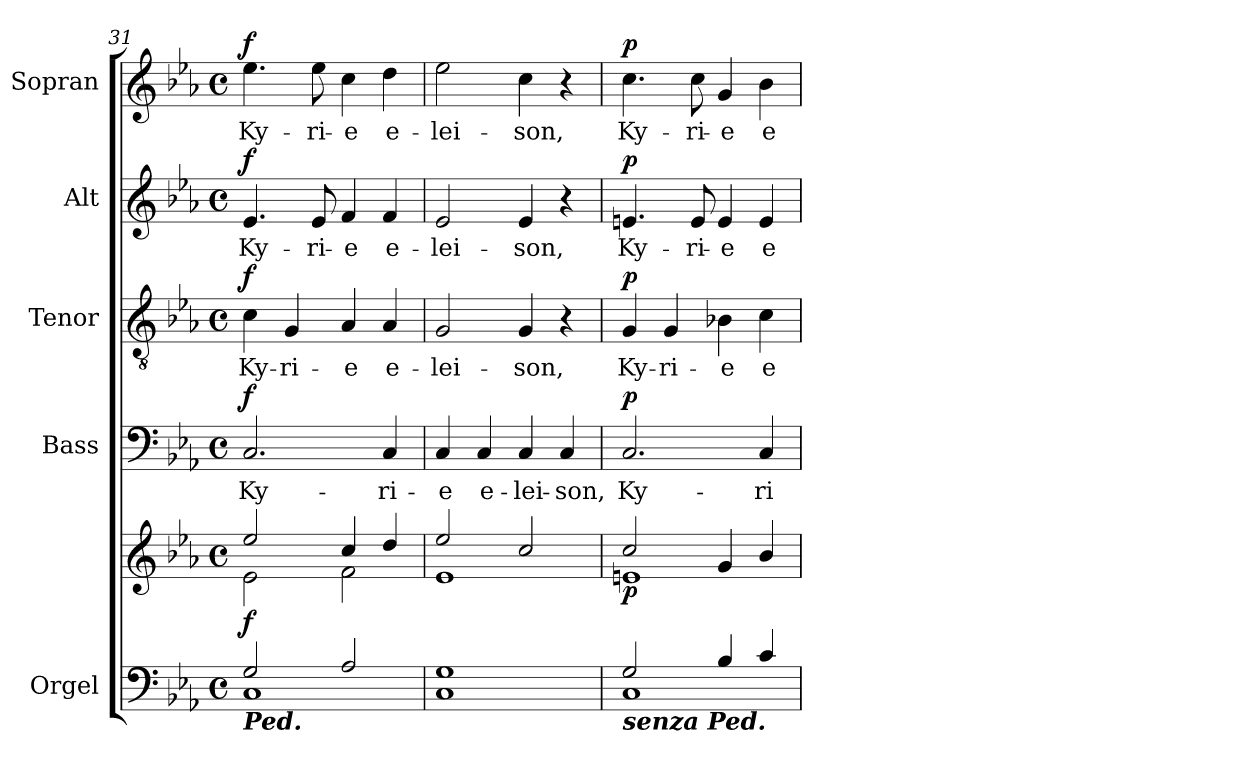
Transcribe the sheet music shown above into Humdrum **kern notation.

**kern	**kern	**dynam	**kern	**text	**dynam	**kern	**text	**dynam	**kern	**text	**dynam	**kern	**text	**dynam
*part5	*part5	*part5	*part4	*part4	*part4	*part3	*part3	*part3	*part2	*part2	*part2	*part1	*part1	*part1
*staff6	*staff5	*staff5/6	*staff4	*staff4	*staff4	*staff3	*staff3	*staff3	*staff2	*staff2	*staff2	*staff1	*staff1	*staff1
*I"Orgel	*	*	*I"Bass	*	*	*I"Tenor	*	*	*I"Alt	*	*	*I"Sopran	*	*
*I'Org.	*	*	*I'B.	*	*	*I'T.	*	*	*I'A.	*	*	*I'S.	*	*
*clefF4	*clefG2	*	*clefF4	*	*	*clefGv2	*	*	*clefG2	*	*	*clefG2	*	*
*k[b-e-a-]	*k[b-e-a-]	*	*k[b-e-a-]	*	*	*k[b-e-a-]	*	*	*k[b-e-a-]	*	*	*k[b-e-a-]	*	*
*E-:	*E-:	*	*E-:	*	*	*E-:	*	*	*E-:	*	*	*E-:	*	*
*M4/4	*M4/4	*	*M4/4	*	*	*M4/4	*	*	*M4/4	*	*	*M4/4	*	*
*met(c)	*met(c)	*	*met(c)	*	*	*met(c)	*	*	*met(c)	*	*	*met(c)	*	*
=31	=31	=31	=31	=31	=31	=31	=31	=31	=31	=31	=31	=31	=31	=31
*^	*^	*	*	*	*	*	*	*	*	*	*	*	*	*
!LO:TX:b:Bi:t=Ped.	!	!	!	!	!	!	!	!	!	!	!	!	!	!	!	!
!	!	!	!	!LO:DY:b	!	!LO:LY:b	!LO:DY:a	!	!LO:LY:b	!LO:DY:a	!	!LO:LY:b	!LO:DY:a	!	!LO:LY:b	!LO:DY:a
2G/	1C	2ee-/	2e-\	f	2.C/	Ky-	f	4c\	Ky-	f	4.e-/	Ky-	f	4.ee-\	Ky-	f
!	!	!	!	!	!	!	!	!	!LO:LY:b	!	!	!	!	!	!	!
.	.	.	.	.	.	.	.	4G/	-ri-	.	.	.	.	.	.	.
!	!	!	!	!	!	!	!	!	!	!	!	!LO:LY:b	!	!	!LO:LY:b	!
.	.	.	.	.	.	.	.	.	.	.	8e-/	-ri-	.	8ee-\	-ri-	.
!	!	!	!	!	!	!	!	!	!LO:LY:b	!	!	!LO:LY:b	!	!	!LO:LY:b	!
2A-/	.	4cc/	2f\	.	.	.	.	4A-/	-e	.	4f/	-e	.	4cc\	-e	.
!	!	!	!	!	!	!LO:LY:b	!	!	!LO:LY:b	!	!	!LO:LY:b	!	!	!LO:LY:b	!
.	.	4dd/	.	.	4C/	-ri-	.	4A-/	e-	.	4f/	e-	.	4dd\	e-	.
!!LO:PB:g=z
=32	=32	=32	=32	=32	=32	=32	=32	=32	=32	=32	=32	=32	=32	=32	=32	=32
!	!	!	!	!	!	!LO:LY:b	!	!	!LO:LY:b	!	!	!LO:LY:b	!	!	!LO:LY:b	!
1G	1C	2ee-/	1e-	.	4C/	-e	.	2G/	-lei-	.	2e-/	-lei-	.	2ee-\	-lei-	.
!	!	!	!	!	!	!LO:LY:b	!	!	!	!	!	!	!	!	!	!
.	.	.	.	.	4C/	e-	.	.	.	.	.	.	.	.	.	.
!	!	!	!	!	!	!LO:LY:b	!	!	!LO:LY:b	!	!	!LO:LY:b	!	!	!LO:LY:b	!
.	.	2cc/	.	.	4C/	-lei-	.	4G/	-son,	.	4e-/	-son,	.	4cc\	-son,	.
!	!	!	!	!	!	!LO:LY:b	!	!	!	!	!	!	!	!	!	!
.	.	.	.	.	4C/	-son,	.	4r	.	.	4r	.	.	4r	.	.
=33	=33	=33	=33	=33	=33	=33	=33	=33	=33	=33	=33	=33	=33	=33	=33	=33
!LO:TX:b:Bi:t=senza Ped.	!	!	!	!	!	!	!	!	!	!	!	!	!	!	!	!
!	!	!	!	!LO:DY:b	!	!LO:LY:b	!LO:DY:a	!	!LO:LY:b	!LO:DY:a	!	!LO:LY:b	!LO:DY:a	!	!LO:LY:b	!LO:DY:a
2G/	1C	2cc/	1en	p	2.C/	Ky-	p	4G/	Ky-	p	4.en/	Ky-	p	4.cc\	Ky-	p
!	!	!	!	!	!	!	!	!	!LO:LY:b	!	!	!	!	!	!	!
.	.	.	.	.	.	.	.	4G/	-ri-	.	.	.	.	.	.	.
!	!	!	!	!	!	!	!	!	!	!	!	!LO:LY:b	!	!	!LO:LY:b	!
.	.	.	.	.	.	.	.	.	.	.	8e/	-ri-	.	8cc\	-ri-	.
!	!	!	!	!	!	!	!	!	!LO:LY:b	!	!	!LO:LY:b	!	!	!LO:LY:b	!
4B-/	.	4g/	.	.	.	.	.	4B-X\	-e	.	4e/	-e	.	4g/	-e	.
!	!	!	!	!	!	!LO:LY:b	!	!	!LO:LY:b	!	!	!LO:LY:b	!	!	!LO:LY:b	!
4c/	.	4b-/	.	.	4C/	-ri-	.	4c\	e-	.	4e/	e-	.	4b-\	e-	.
*v	*v	*	*	*	*	*	*	*	*	*	*	*	*	*	*	*
*	*v	*v	*	*	*	*	*	*	*	*	*	*	*	*	*
=	=	=	=	=	=	=	=	=	=	=	=	=	=	=
*-	*-	*-	*-	*-	*-	*-	*-	*-	*-	*-	*-	*-	*-	*-
